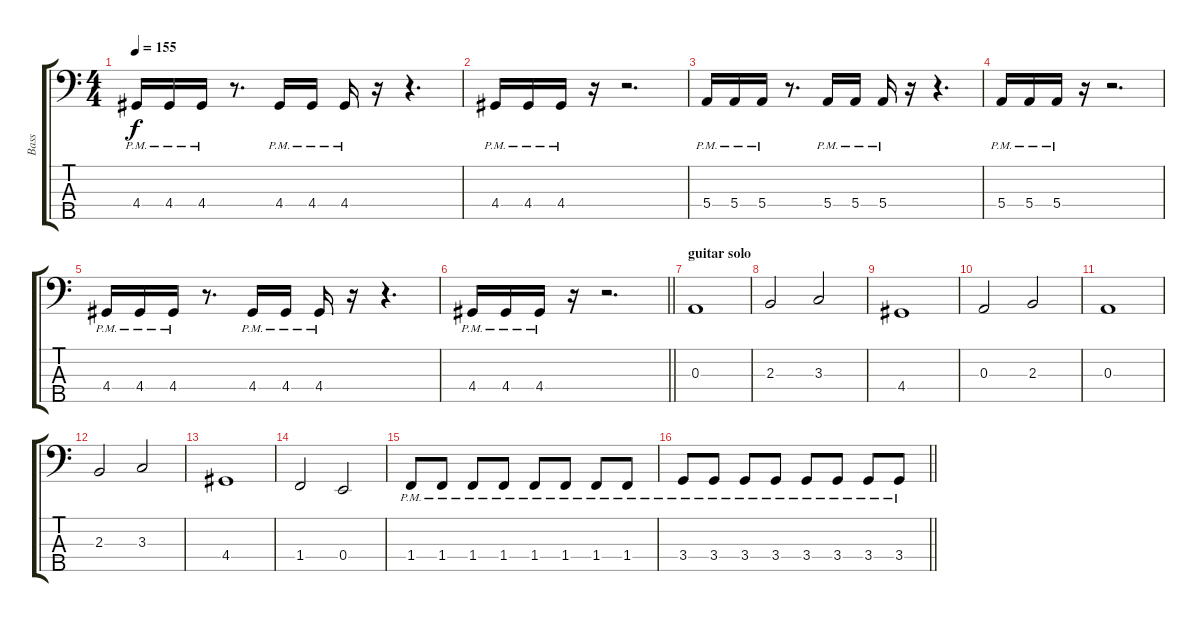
\track ("Bass" "Bass") {instrument electricbassfinger}
\staff {score tabs}
\tuning (G2 D2 A1 E1 B0) {hide}
\ts (4 4)
\tempo 155
\clef f4
\ks aminor
4.4{pm}.16{dy f} 4.4{pm}.16 4.4{pm}.16 r.8{d} 4.4{pm}.16 4.4{pm}.16 4.4{pm}.16 r.16 r.4{d} |
4.4{pm}.16 4.4{pm}.16 4.4{pm}.16 r.16 r.2{d} |
5.4{pm}.16 5.4{pm}.16 5.4{pm}.16 r.8{d} 5.4{pm}.16 5.4{pm}.16 5.4{pm}.16 r.16 r.4{d} |
5.4{pm}.16 5.4{pm}.16 5.4{pm}.16 r.16 r.2{d} |
4.4{pm}.16 4.4{pm}.16 4.4{pm}.16 r.8{d} 4.4{pm}.16 4.4{pm}.16 4.4{pm}.16 r.16 r.4{d} |
\barLineRight lightlight
4.4{pm}.16 4.4{pm}.16 4.4{pm}.16 r.16 r.2{d} |
\section ("" "guitar solo")
0.3.1 |
2.3.2 3.3.2 |
4.4.1 |
0.3.2 2.3.2 |
0.3.1 |
2.3.2 3.3.2 |
4.4.1 |
1.4.2 0.4.2 |
1.4{pm}.8 1.4{pm}.8 1.4{pm}.8 1.4{pm}.8 1.4{pm}.8 1.4{pm}.8 1.4{pm}.8 1.4{pm}.8 |
\barLineRight lightlight
3.4{pm}.8 3.4{pm}.8 3.4{pm}.8 3.4{pm}.8 3.4{pm}.8 3.4{pm}.8 3.4{pm}.8 3.4{pm}.8
